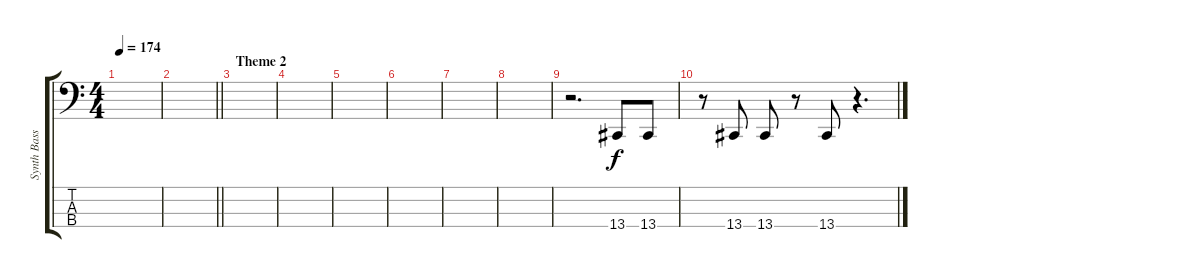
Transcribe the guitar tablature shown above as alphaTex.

\track ("Synth Bass" "Synth Bass") {instrument lead8bassandlead}
\staff {score tabs}
\tuning (F2 C2 G1 C1) {hide}
\ts (4 4)
\tempo 174
\clef f4
\ks c
|
\barLineRight lightlight
|
\section ("" "Theme 2")
|
|
|
|
|
|
r.2{d} 13.4.8 13.4.8 |
r.8 13.4.8 13.4.8 r.8 13.4.8 r.4{d}
